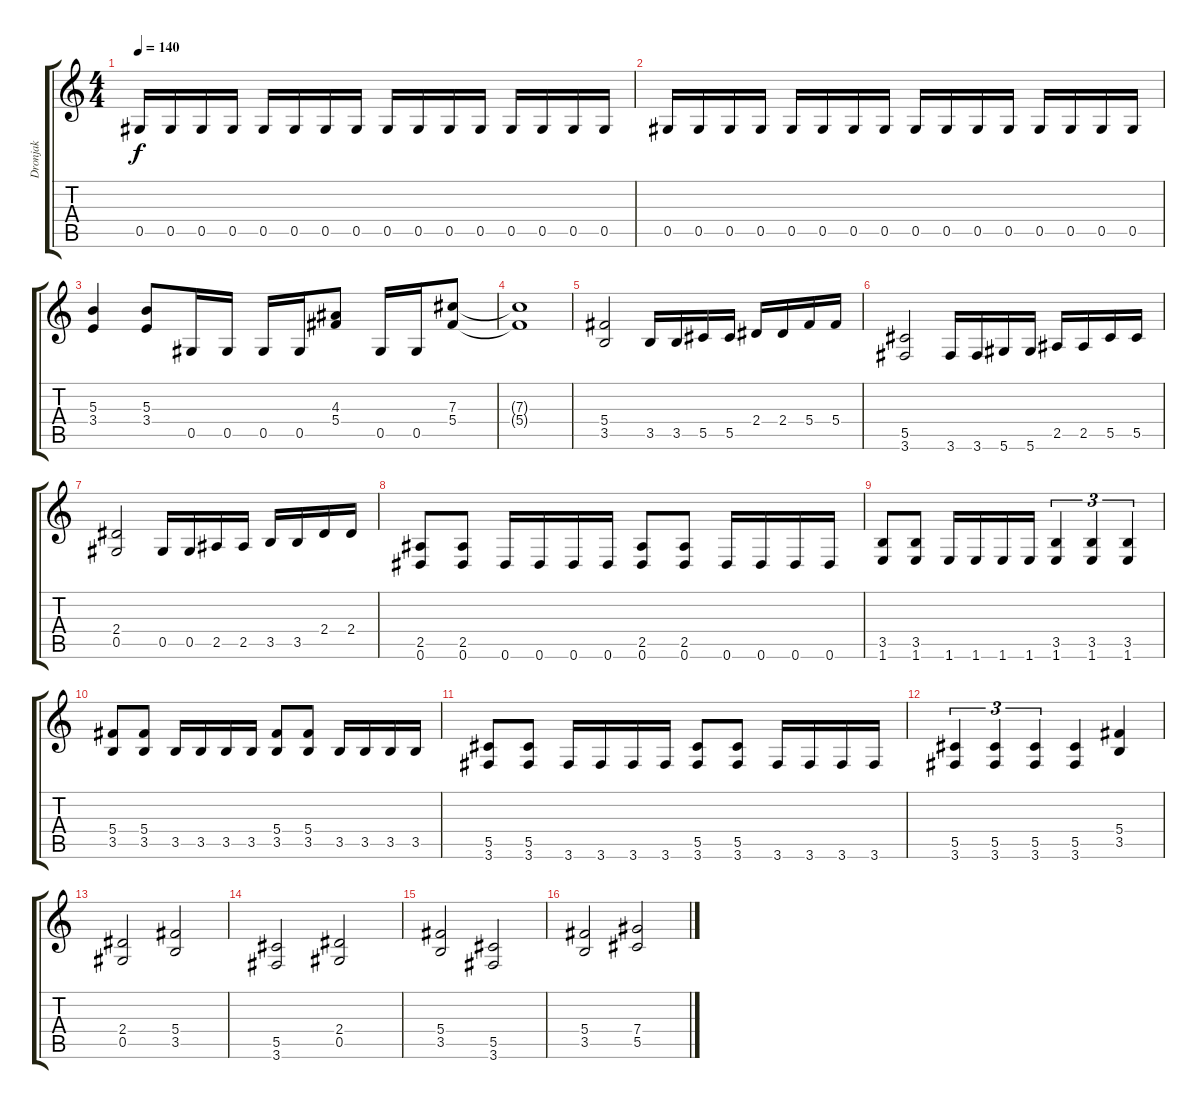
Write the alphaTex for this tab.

\track ("Dronjak" "Dronjak") {instrument distortionguitar}
\staff {score tabs}
\tuning (Eb4 Bb3 Gb3 Db3 Ab2 Eb2) {hide}
\ts (4 4)
\tempo 140
\clef g2
\ks c
0.5.16{dy f} 0.5.16 0.5.16 0.5.16 0.5.16 0.5.16 0.5.16 0.5.16 0.5.16 0.5.16 0.5.16 0.5.16 0.5.16 0.5.16 0.5.16 0.5.16 |
0.5.16 0.5.16 0.5.16 0.5.16 0.5.16 0.5.16 0.5.16 0.5.16 0.5.16 0.5.16 0.5.16 0.5.16 0.5.16 0.5.16 0.5.16 0.5.16 |
(5.3 3.4).4 (5.3 3.4).8 0.5.16 0.5.16 0.5.16 0.5.16 (4.3 5.4).8 0.5.16 0.5.16 (7.3 5.4).8 |
(7.3{t} 5.4{t}).1 |
(5.4 3.5).2 3.5.16 3.5.16 5.5.16 5.5.16 2.4.16 2.4.16 5.4.16 5.4.16 |
(5.5 3.6).2 3.6.16 3.6.16 5.6.16 5.6.16 2.5.16 2.5.16 5.5.16 5.5.16 |
(2.4 0.5).2 0.5.16 0.5.16 2.5.16 2.5.16 3.5.16 3.5.16 2.4.16 2.4.16 |
(2.5 0.6).8 (2.5 0.6).8 0.6.16 0.6.16 0.6.16 0.6.16 (2.5 0.6).8 (2.5 0.6).8 0.6.16 0.6.16 0.6.16 0.6.16 |
(3.5 1.6).8 (3.5 1.6).8 1.6.16 1.6.16 1.6.16 1.6.16 (3.5 1.6).4{tu (3 2)} (3.5 1.6).4{tu (3 2)} (3.5 1.6).4{tu (3 2)} |
(5.4 3.5).8 (5.4 3.5).8 3.5.16 3.5.16 3.5.16 3.5.16 (5.4 3.5).8 (5.4 3.5).8 3.5.16 3.5.16 3.5.16 3.5.16 |
(5.5 3.6).8 (5.5 3.6).8 3.6.16 3.6.16 3.6.16 3.6.16 (5.5 3.6).8 (5.5 3.6).8 3.6.16 3.6.16 3.6.16 3.6.16 |
(5.5 3.6).4{tu (3 2)} (5.5 3.6).4{tu (3 2)} (5.5 3.6).4{tu (3 2)} (5.5 3.6).4 (5.4 3.5).4 |
(2.4 0.5).2 (5.4 3.5).2 |
(5.5 3.6).2 (2.4 0.5).2 |
(5.4 3.5).2 (5.5 3.6).2 |
(5.4 3.5).2 (7.4 5.5).2
